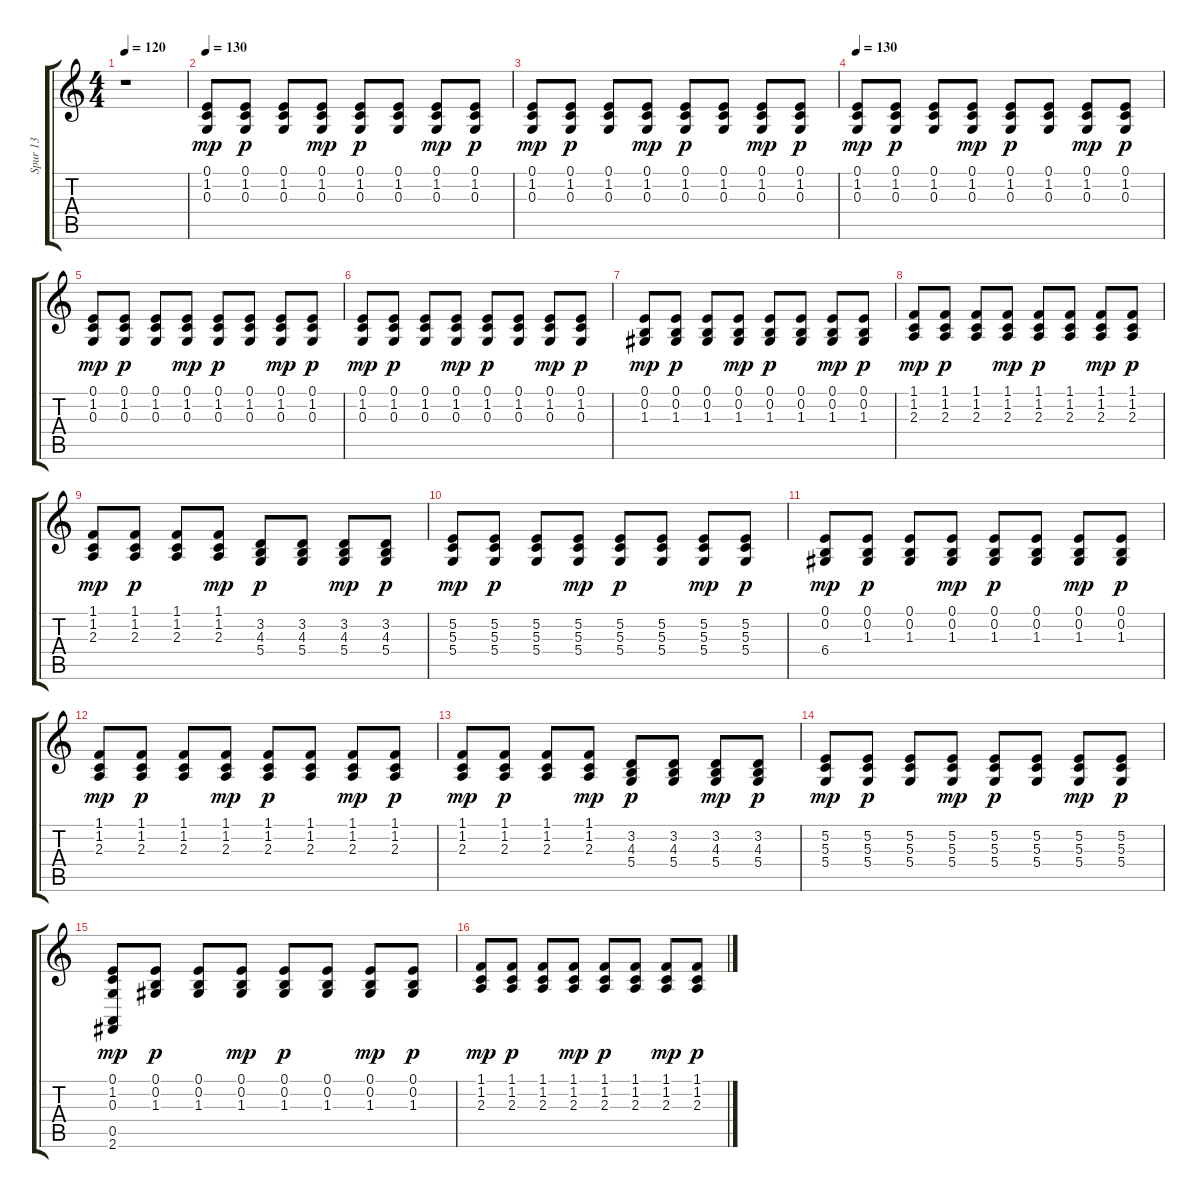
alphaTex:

\track ("Spur 13" "Spur 13") {instrument brightacousticpiano}
\staff {score tabs}
\tuning (E4 B3 G3 D3 A2 E2) {hide}
\ts (4 4)
\tempo 120
\clef g2
\ks c
r.1{dy mp instrument brightacousticpiano} |
\tempo 130
(0.1 1.2 0.3).8 (0.1 1.2 0.3).8{dy p} (0.1 1.2 0.3).8 (0.1 1.2 0.3).8{dy mp} (0.1 1.2 0.3).8{dy p} (0.1 1.2 0.3).8 (0.1 1.2 0.3).8{dy mp} (0.1 1.2 0.3).8{dy p} |
(0.1 1.2 0.3).8{dy mp} (0.1 1.2 0.3).8{dy p} (0.1 1.2 0.3).8 (0.1 1.2 0.3).8{dy mp} (0.1 1.2 0.3).8{dy p} (0.1 1.2 0.3).8 (0.1 1.2 0.3).8{dy mp} (0.1 1.2 0.3).8{dy p} |
\tempo 130
(0.1 1.2 0.3).8{dy mp} (0.1 1.2 0.3).8{dy p} (0.1 1.2 0.3).8 (0.1 1.2 0.3).8{dy mp} (0.1 1.2 0.3).8{dy p} (0.1 1.2 0.3).8 (0.1 1.2 0.3).8{dy mp} (0.1 1.2 0.3).8{dy p} |
(0.1 1.2 0.3).8{dy mp} (0.1 1.2 0.3).8{dy p} (0.1 1.2 0.3).8 (0.1 1.2 0.3).8{dy mp} (0.1 1.2 0.3).8{dy p} (0.1 1.2 0.3).8 (0.1 1.2 0.3).8{dy mp} (0.1 1.2 0.3).8{dy p} |
(0.1 1.2 0.3).8{dy mp} (0.1 1.2 0.3).8{dy p} (0.1 1.2 0.3).8 (0.1 1.2 0.3).8{dy mp} (0.1 1.2 0.3).8{dy p} (0.1 1.2 0.3).8 (0.1 1.2 0.3).8{dy mp} (0.1 1.2 0.3).8{dy p} |
(0.1 0.2 1.3).8{dy mp} (0.1 0.2 1.3).8{dy p} (0.1 0.2 1.3).8 (0.1 0.2 1.3).8{dy mp} (0.1 0.2 1.3).8{dy p} (0.1 0.2 1.3).8 (0.1 0.2 1.3).8{dy mp} (0.1 0.2 1.3).8{dy p} |
(1.1 1.2 2.3).8{dy mp} (1.1 1.2 2.3).8{dy p} (1.1 1.2 2.3).8 (1.1 1.2 2.3).8{dy mp} (1.1 1.2 2.3).8{dy p} (1.1 1.2 2.3).8 (1.1 1.2 2.3).8{dy mp} (1.1 1.2 2.3).8{dy p} |
(1.1 1.2 2.3).8{dy mp} (1.1 1.2 2.3).8{dy p} (1.1 1.2 2.3).8 (1.1 1.2 2.3).8{dy mp} (3.2 4.3 5.4).8{dy p} (3.2 4.3 5.4).8 (3.2 4.3 5.4).8{dy mp} (3.2 4.3 5.4).8{dy p} |
(5.2 5.3 5.4).8{dy mp} (5.2 5.3 5.4).8{dy p} (5.2 5.3 5.4).8 (5.2 5.3 5.4).8{dy mp} (5.2 5.3 5.4).8{dy p} (5.2 5.3 5.4).8 (5.2 5.3 5.4).8{dy mp} (5.2 5.3 5.4).8{dy p} |
(0.1 0.2 6.4).8{dy mp} (0.1 0.2 1.3).8{dy p} (0.1 0.2 1.3).8 (0.1 0.2 1.3).8{dy mp} (0.1 0.2 1.3).8{dy p} (0.1 0.2 1.3).8 (0.1 0.2 1.3).8{dy mp} (0.1 0.2 1.3).8{dy p} |
(1.1 1.2 2.3).8{dy mp} (1.1 1.2 2.3).8{dy p} (1.1 1.2 2.3).8 (1.1 1.2 2.3).8{dy mp} (1.1 1.2 2.3).8{dy p} (1.1 1.2 2.3).8 (1.1 1.2 2.3).8{dy mp} (1.1 1.2 2.3).8{dy p} |
(1.1 1.2 2.3).8{dy mp} (1.1 1.2 2.3).8{dy p} (1.1 1.2 2.3).8 (1.1 1.2 2.3).8{dy mp} (3.2 4.3 5.4).8{dy p} (3.2 4.3 5.4).8 (3.2 4.3 5.4).8{dy mp} (3.2 4.3 5.4).8{dy p} |
(5.2 5.3 5.4).8{dy mp} (5.2 5.3 5.4).8{dy p} (5.2 5.3 5.4).8 (5.2 5.3 5.4).8{dy mp} (5.2 5.3 5.4).8{dy p} (5.2 5.3 5.4).8 (5.2 5.3 5.4).8{dy mp} (5.2 5.3 5.4).8{dy p} |
(0.1 1.2 0.3 0.5 2.6).8{dy mp} (0.1 0.2 1.3).8{dy p} (0.1 0.2 1.3).8 (0.1 0.2 1.3).8{dy mp} (0.1 0.2 1.3).8{dy p} (0.1 0.2 1.3).8 (0.1 0.2 1.3).8{dy mp} (0.1 0.2 1.3).8{dy p} |
(1.1 1.2 2.3).8{dy mp} (1.1 1.2 2.3).8{dy p} (1.1 1.2 2.3).8 (1.1 1.2 2.3).8{dy mp} (1.1 1.2 2.3).8{dy p} (1.1 1.2 2.3).8 (1.1 1.2 2.3).8{dy mp} (1.1 1.2 2.3).8{dy p}
